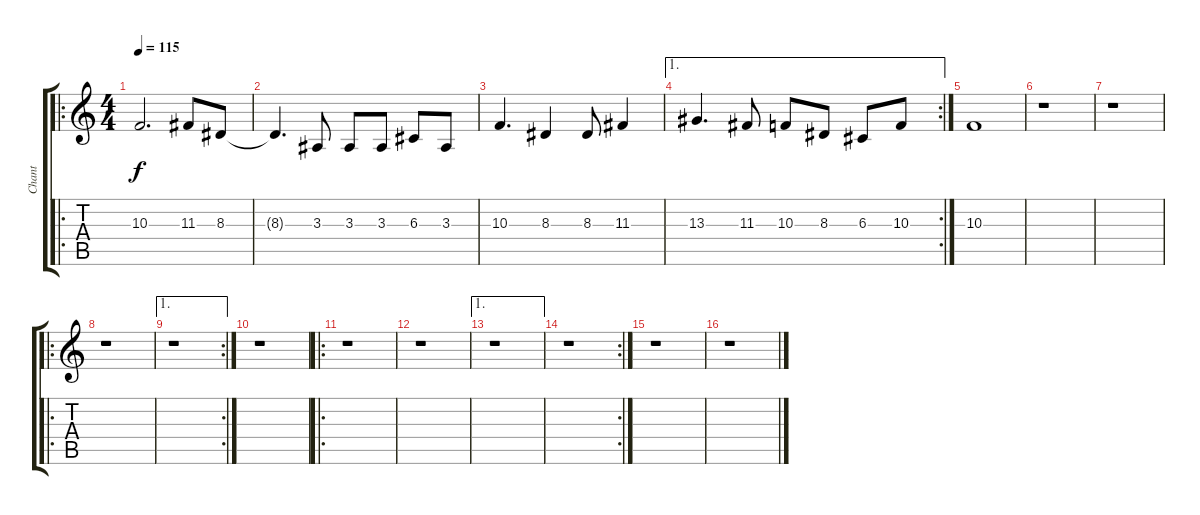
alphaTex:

\track ("Chant" "Chant") {instrument choiraahs}
\staff {score tabs}
\tuning (E4 B3 G3 D3 A2 E2) {hide}
\ro
\ts (4 4)
\tempo 115
\clef g2
\ks c
10.3.2{d dy f} 11.3.8 8.3.8 |
8.3{t}.4{d} 3.3.8 3.3.8 3.3.8 6.3.8 3.3.8 |
10.3.4{d} 8.3.4 8.3.8 11.3.4 |
\ae 1
\rc 2
13.3.4{d} 11.3.8 10.3.8 8.3.8 6.3.8 10.3.8 |
10.3.1 |
r.1 |
r.1 |
\ro
r.1 |
\ae 1
\rc 2
r.1 |
r.1 |
\ro
r.1 |
r.1 |
\ae 1
r.1 |
\rc 2
r.1 |
r.1 |
r.1
